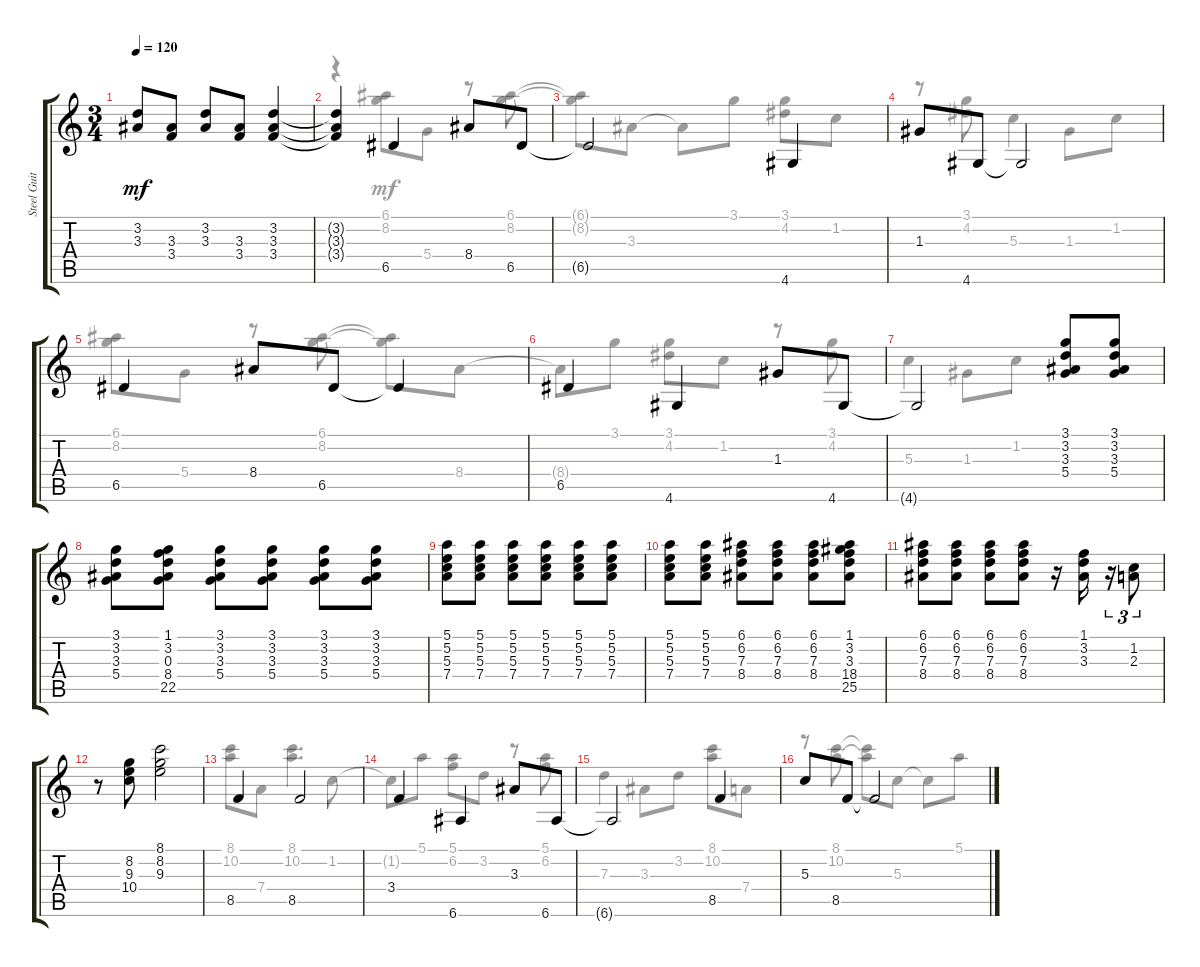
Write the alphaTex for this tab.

\track ("Steel Guitar" "Steel Guit") {instrument acousticguitarsteel}
\staff {score tabs}
\tuning (E4 B3 G3 D3 A2 E2) {hide}
\voice
\ts (3 4)
\tempo 120
\clef g2
\ks aminor
(3.2 3.3).8{dy mf} (3.3 3.4).8 (3.2 3.3).8 (3.3 3.4).8 (3.2 3.3 3.4).4 |
(3.2{t} 3.3{t} 3.4{t}).4 6.5.4 8.4.8 6.5.8 |
6.5{t}.2 4.6.4 |
1.3.8 4.6.8 4.6{t}.2 |
6.5.4 8.4.8 6.5.8 6.5{t}.4 |
6.5.4 4.6.4 1.3.8 4.6.8 |
4.6{t}.2 (3.1 3.2 3.3 5.4).8 (3.1 3.2 3.3 5.4).8 |
(3.1 3.2 3.3 5.4).8 (1.1 3.2 0.3 8.4 22.5).8 (3.1 3.2 3.3 5.4).8 (3.1 3.2 3.3 5.4).8 (3.1 3.2 3.3 5.4).8 (3.1 3.2 3.3 5.4).8 |
(5.1 5.2 5.3 7.4).8 (5.1 5.2 5.3 7.4).8 (5.1 5.2 5.3 7.4).8 (5.1 5.2 5.3 7.4).8 (5.1 5.2 5.3 7.4).8 (5.1 5.2 5.3 7.4).8 |
(5.1 5.2 5.3 7.4).8 (5.1 5.2 5.3 7.4).8 (6.1 6.2 7.3 8.4).8 (6.1 6.2 7.3 8.4).8 (6.1 6.2 7.3 8.4).8 (1.1 3.2 3.3 18.4 25.5).8 |
(6.1 6.2 7.3 8.4).8 (6.1 6.2 7.3 8.4).8 (6.1 6.2 7.3 8.4).8 (6.1 6.2 7.3 8.4).8 r.16 (1.1 3.2 3.3).16 r.16{tu (3 2)} (1.2 2.3).8{tu (3 2)} |
r.8 (8.2 9.3 10.4).8 (8.1 8.2 9.3).2 |
8.5.4 8.5.2 |
3.4.4 6.6.4 3.3.8 6.6.8 |
6.6{t}.2 8.5.4 |
5.3.8 8.5.8 8.5{t}.2
\voice
\clef g2
\ottava regular
\simile none
\ks aminor
|
r.4 (6.1 8.2).8 5.4.8 r.8 (6.1 8.2).8 |
(6.1{t} 8.2{t}).8 3.3.8 3.3{t}.8 3.1.8 (3.1 4.2).8 1.2.8 |
r.8 (3.1 4.2).8 5.3.4 1.3.8 1.2.8 |
(6.1 8.2).8 5.4.8 r.8 (6.1 8.2).8 (6.1{t} 8.2{t}).8 8.4.8 |
8.4{t}.8 3.1.8 (3.1 4.2).8 1.2.8 r.8 (3.1 4.2).8 |
5.3.4 1.3.8 1.2.8 |
|
|
|
|
|
(8.1 10.2).8 7.4.8 (8.1 10.2).4{d} 1.2.8 |
1.2{t}.8 5.1.8 (5.1 6.2).8 3.2.8 r.8 (5.1 6.2).8 |
7.3.4 3.3.8 3.2.8 (8.1 10.2).8 7.4.8 |
r.8 (8.1 10.2).8 (8.1{t} 10.2{t}).8 5.3.8 5.3{t}.8 5.1.8
